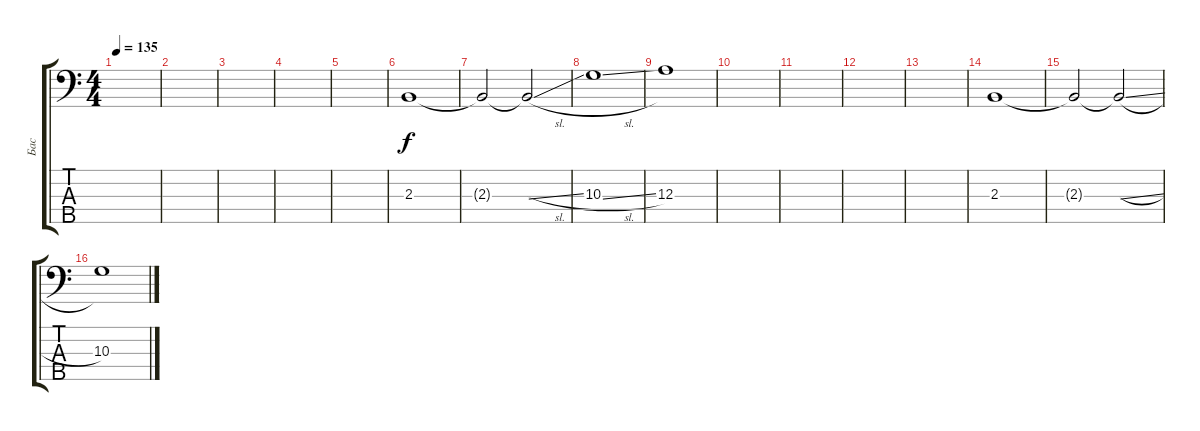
\track ("Бас" "Бас") {instrument electricbassfinger}
\staff {score tabs}
\tuning (G2 D2 A1 E1 B0) {hide}
\ts (4 4)
\tempo 135
\clef f4
\ks c
|
|
|
|
|
2.3.1 |
2.3{t}.2 2.3{sl t}.2 |
10.3{sl}.1 |
12.3.1 |
|
|
|
|
2.3.1 |
2.3{t}.2 2.3{sl t}.2 |
10.3{sl}.1
